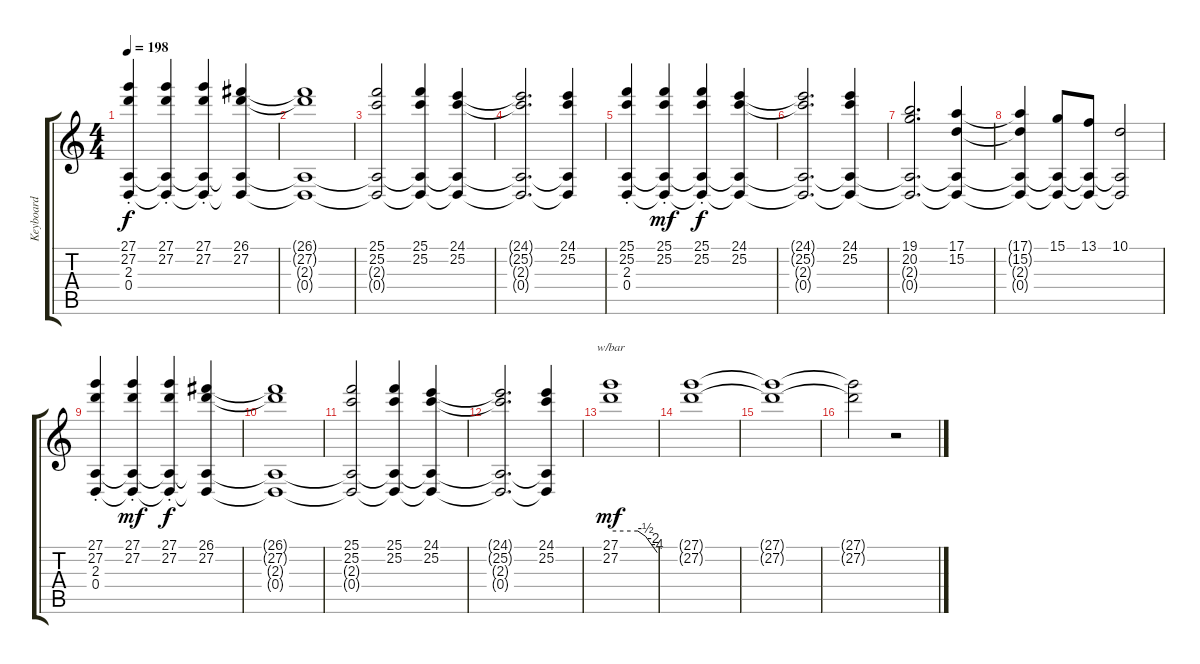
\track ("Keyboard" "Keyboard") {instrument rockorgan}
\staff {score tabs}
\tuning (E4 B3 G3 D3 A2 E2) {hide}
\ts (4 4)
\tempo 198
\clef g2
\ks c
(27.1{st} 27.2{st} 2.3 0.4).4{dy f} (27.1{st} 27.2{st} 2.3{t} 0.4{t}).4 (27.1{st} 27.2{st} 2.3{t} 0.4{t}).4 (26.1 27.2 2.3{t} 0.4{t}).4 |
(26.1{t} 27.2{t} 2.3{t} 0.4{t}).1 |
(25.1 25.2 2.3{t} 0.4{t}).2 (25.1 25.2 2.3{t} 0.4{t}).4 (24.1 25.2 2.3{t} 0.4{t}).4 |
(24.1{t} 25.2{t} 2.3{t} 0.4{t}).2{d} (24.1 25.2 2.3{t} 0.4{t}).4 |
(25.1{st} 25.2{st} 2.3 0.4).4 (25.1{st} 25.2{st} 2.3{t} 0.4{t}).4{dy mf} (25.1{st} 25.2{st} 2.3{t} 0.4{t}).4{dy f} (24.1 25.2 2.3{t} 0.4{t}).4 |
(24.1{t} 25.2{t} 2.3{t} 0.4{t}).2{d} (24.1 25.2 2.3{t} 0.4{t}).4 |
(19.1 20.2 2.3{t} 0.4{t}).2{d} (17.1 15.2 2.3{t} 0.4{t}).4 |
(17.1{t} 15.2{t} 2.3{t} 0.4{t}).4 (15.1 2.3{t} 0.4{t}).8 (13.1 2.3{t} 0.4{t}).8 (10.1 2.3{t} 0.4{t}).2 |
(27.1{st} 27.2{st} 2.3 0.4).4 (27.1{st} 27.2{st} 2.3{t} 0.4{t}).4{dy mf} (27.1{st} 27.2{st} 2.3{t} 0.4{t}).4{dy f} (26.1 27.2 2.3{t} 0.4{t}).4 |
(26.1{t} 27.2{t} 2.3{t} 0.4{t}).1 |
(25.1 25.2 2.3{t} 0.4{t}).2 (25.1 25.2 2.3{t} 0.4{t}).4 (24.1 25.2 2.3{t} 0.4{t}).4 |
(24.1{t} 25.2{t} 2.3{t} 0.4{t}).2{d} (24.1 25.2 2.3{t} 0.4{t}).4 |
(27.1 27.2).1{tbe (custom default 0 0 35 0 45 -2 55 -8 60 -16) dy mf} |
(27.1{t} 27.2{t}).1 |
(27.1{t} 27.2{t}).1 |
(27.1{t} 27.2{t}).2 r.2
